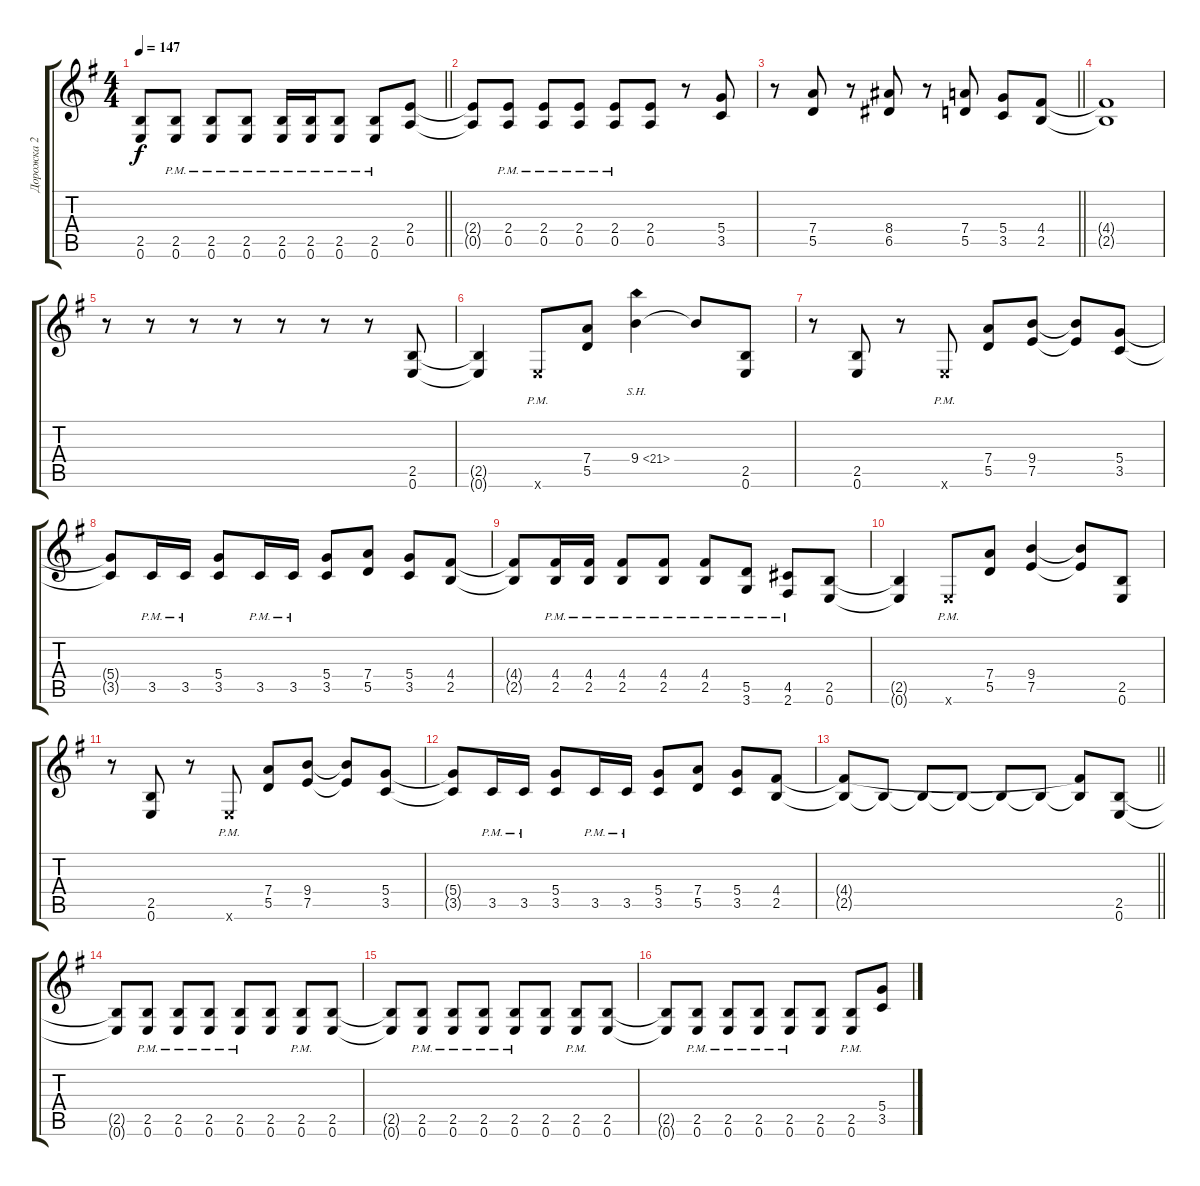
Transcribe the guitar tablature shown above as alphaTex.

\track ("Дорожка 2" "Дорожка 2") {instrument distortionguitar}
\staff {score tabs}
\tuning (E4 B3 G3 D3 A2 E2) {hide}
\ts (4 4)
\tempo 147
\clef g2
\barLineRight lightlight
\ks eminor
(2.5{t} 0.6{t}).8{dy f} (2.5{pm} 0.6{pm}).8 (2.5{pm} 0.6{pm}).8 (2.5{pm} 0.6{pm}).8 (2.5{pm} 0.6{pm}).16 (2.5{pm} 0.6{pm}).16 (2.5{pm} 0.6{pm}).8 (2.5{pm} 0.6{pm}).8 (2.4 0.5).8 |
(2.4{t} 0.5{t}).8 (2.4{pm} 0.5{pm}).8 (2.4{pm} 0.5{pm}).8 (2.4{pm} 0.5{pm}).8 (2.4{pm} 0.5{pm}).8 (2.4 0.5).8 r.8 (5.4 3.5).8 |
\barLineRight lightlight
r.8 (7.4 5.5).8 r.8 (8.4 6.5).8 r.8 (7.4 5.5).8 (5.4 3.5).8 (4.4 2.5).8 |
(4.4{t} 2.5{t}).1 |
r.8 r.8 r.8 r.8 r.8 r.8 r.8 (2.5 0.6).8 |
(2.5{t} 0.6{t}).4 0.6{pm x}.8 (7.4 5.5).8 9.4{sh 12}.4 9.4{t}.8 (2.5 0.6).8 |
r.8 (2.5 0.6).8 r.8 0.6{pm x}.8 (7.4 5.5).8 (9.4 7.5).8 (9.4{t} 7.5{t}).8 (5.4 3.5).8 |
(5.4{t} 3.5{t}).8 3.5{pm}.16 3.5{pm}.16 (5.4 3.5).8 3.5{pm}.16 3.5{pm}.16 (5.4 3.5).8 (7.4 5.5).8 (5.4 3.5).8 (4.4 2.5).8 |
(4.4{t} 2.5{t}).8 (4.4{pm} 2.5{pm}).16 (4.4{pm} 2.5{pm}).16 (4.4{pm} 2.5{pm}).8 (4.4{pm} 2.5{pm}).8 (4.4{pm} 2.5{pm}).8 (5.5{pm} 3.6{pm}).8 (4.5{pm} 2.6{pm}).8 (2.5 0.6).8 |
(2.5{t} 0.6{t}).4 0.6{pm x}.8 (7.4 5.5).8 (9.4 7.5).4 (9.4{t} 7.5{t}).8 (2.5 0.6).8 |
r.8 (2.5 0.6).8 r.8 0.6{pm x}.8 (7.4 5.5).8 (9.4 7.5).8 (9.4{t} 7.5{t}).8 (5.4 3.5).8 |
(5.4{t} 3.5{t}).8 3.5{pm}.16 3.5{pm}.16 (5.4 3.5).8 3.5{pm}.16 3.5{pm}.16 (5.4 3.5).8 (7.4 5.5).8 (5.4 3.5).8 (4.4 2.5).8 |
\barLineRight lightlight
(4.4{t} 2.5{t}).8 2.5{t}.8 2.5{t}.8 2.5{t}.8 2.5{t}.8 2.5{t}.8 (4.4{t} 2.5{t}).8 (2.5 0.6).8 |
(2.5{t} 0.6{t}).8 (2.5{pm} 0.6{pm}).8 (2.5{pm} 0.6{pm}).8 (2.5{pm} 0.6{pm}).8 (2.5{pm} 0.6{pm}).8 (2.5 0.6).8 (2.5{pm} 0.6{pm}).8 (2.5 0.6).8 |
(2.5{t} 0.6{t}).8 (2.5{pm} 0.6{pm}).8 (2.5{pm} 0.6{pm}).8 (2.5{pm} 0.6{pm}).8 (2.5{pm} 0.6{pm}).8 (2.5 0.6).8 (2.5{pm} 0.6{pm}).8 (2.5 0.6).8 |
(2.5{t} 0.6{t}).8 (2.5{pm} 0.6{pm}).8 (2.5{pm} 0.6{pm}).8 (2.5{pm} 0.6{pm}).8 (2.5{pm} 0.6{pm}).8 (2.5 0.6).8 (2.5{pm} 0.6{pm}).8 (5.4 3.5).8
